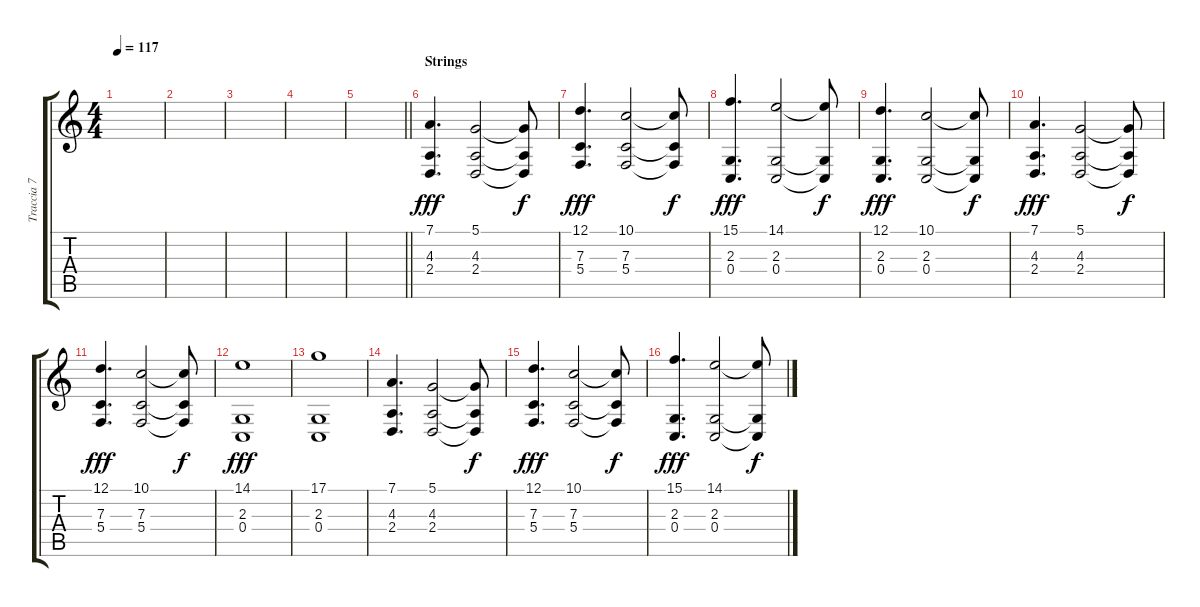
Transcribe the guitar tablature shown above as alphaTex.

\track ("Traccia 7" "Traccia 7") {instrument synthstrings1}
\staff {score tabs}
\tuning (D4 A3 F3 C3 G2 D2) {hide}
\ts (4 4)
\tempo 117
\clef g2
\ks c
|
|
|
|
\barLineRight lightlight
|
\section ("" "Strings")
(7.1 4.3 2.4).4{d dy fff} (5.1 4.3 2.4).2 (5.1{t} 4.3{t} 2.4{t}).8{dy f} |
(12.1 7.3 5.4).4{d dy fff} (10.1 7.3 5.4).2 (10.1{t} 7.3{t} 5.4{t}).8{dy f} |
(15.1 2.3 0.4).4{d dy fff} (14.1 2.3 0.4).2 (14.1{t} 2.3{t} 0.4{t}).8{dy f} |
(12.1 2.3 0.4).4{d dy fff} (10.1 2.3 0.4).2 (10.1{t} 2.3{t} 0.4{t}).8{dy f} |
(7.1 4.3 2.4).4{d dy fff} (5.1 4.3 2.4).2 (5.1{t} 4.3{t} 2.4{t}).8{dy f} |
(12.1 7.3 5.4).4{d dy fff} (10.1 7.3 5.4).2 (10.1{t} 7.3{t} 5.4{t}).8{dy f} |
(14.1 2.3 0.4).1{dy fff} |
(17.1 2.3 0.4).1 |
(7.1 4.3 2.4).4{d} (5.1 4.3 2.4).2 (5.1{t} 4.3{t} 2.4{t}).8{dy f} |
(12.1 7.3 5.4).4{d dy fff} (10.1 7.3 5.4).2 (10.1{t} 7.3{t} 5.4{t}).8{dy f} |
(15.1 2.3 0.4).4{d dy fff} (14.1 2.3 0.4).2 (14.1{t} 2.3{t} 0.4{t}).8{dy f}
